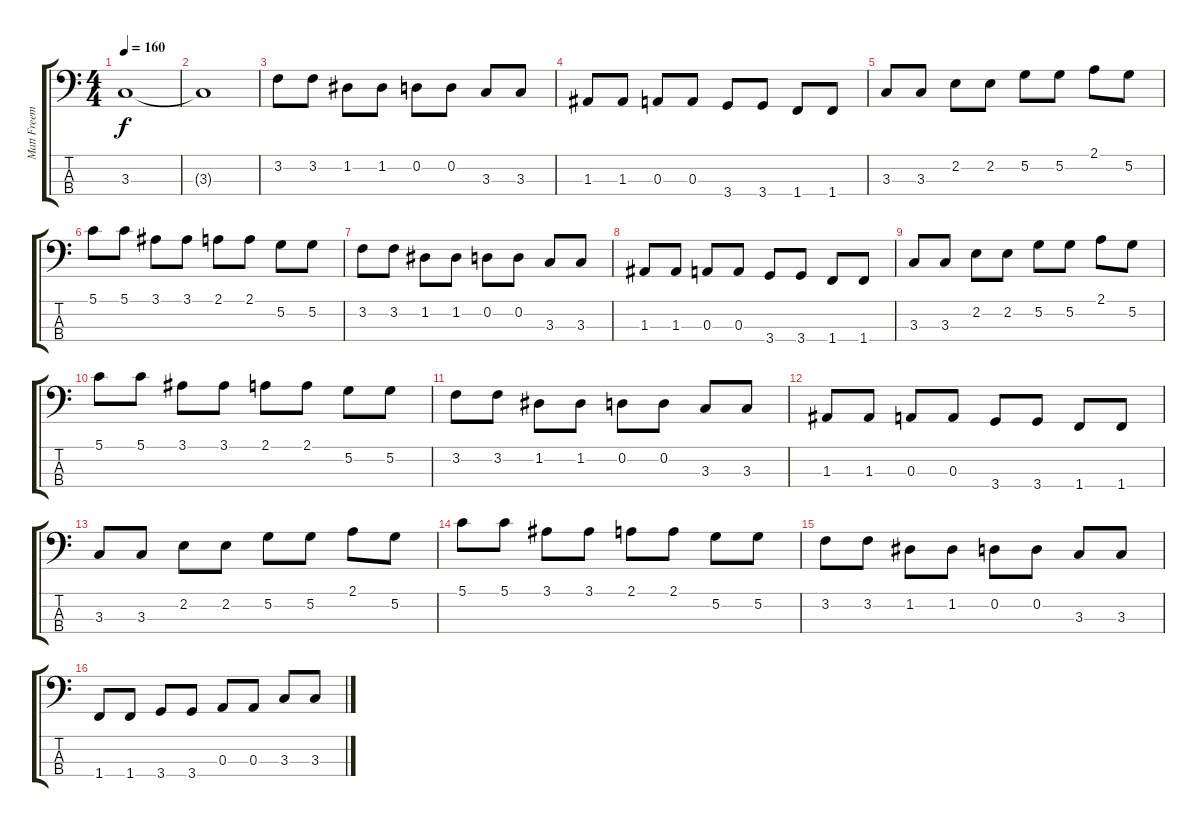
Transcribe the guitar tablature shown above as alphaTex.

\track ("Matt Freeman" "Matt Freem") {instrument electricbasspick}
\staff {score tabs}
\tuning (G2 D2 A1 E1) {hide}
\ts (4 4)
\tempo 160
\clef f4
\ks c
3.3.1{dy f} |
3.3{t}.1 |
3.2.8 3.2.8 1.2.8 1.2.8 0.2.8 0.2.8 3.3.8 3.3.8 |
1.3.8 1.3.8 0.3.8 0.3.8 3.4.8 3.4.8 1.4.8 1.4.8 |
3.3.8 3.3.8 2.2.8 2.2.8 5.2.8 5.2.8 2.1.8 5.2.8 |
5.1.8 5.1.8 3.1.8 3.1.8 2.1.8 2.1.8 5.2.8 5.2.8 |
3.2.8 3.2.8 1.2.8 1.2.8 0.2.8 0.2.8 3.3.8 3.3.8 |
1.3.8 1.3.8 0.3.8 0.3.8 3.4.8 3.4.8 1.4.8 1.4.8 |
3.3.8 3.3.8 2.2.8 2.2.8 5.2.8 5.2.8 2.1.8 5.2.8 |
5.1.8 5.1.8 3.1.8 3.1.8 2.1.8 2.1.8 5.2.8 5.2.8 |
3.2.8 3.2.8 1.2.8 1.2.8 0.2.8 0.2.8 3.3.8 3.3.8 |
1.3.8 1.3.8 0.3.8 0.3.8 3.4.8 3.4.8 1.4.8 1.4.8 |
3.3.8 3.3.8 2.2.8 2.2.8 5.2.8 5.2.8 2.1.8 5.2.8 |
5.1.8 5.1.8 3.1.8 3.1.8 2.1.8 2.1.8 5.2.8 5.2.8 |
3.2.8 3.2.8 1.2.8 1.2.8 0.2.8 0.2.8 3.3.8 3.3.8 |
1.4.8 1.4.8 3.4.8 3.4.8 0.3.8 0.3.8 3.3.8 3.3.8
